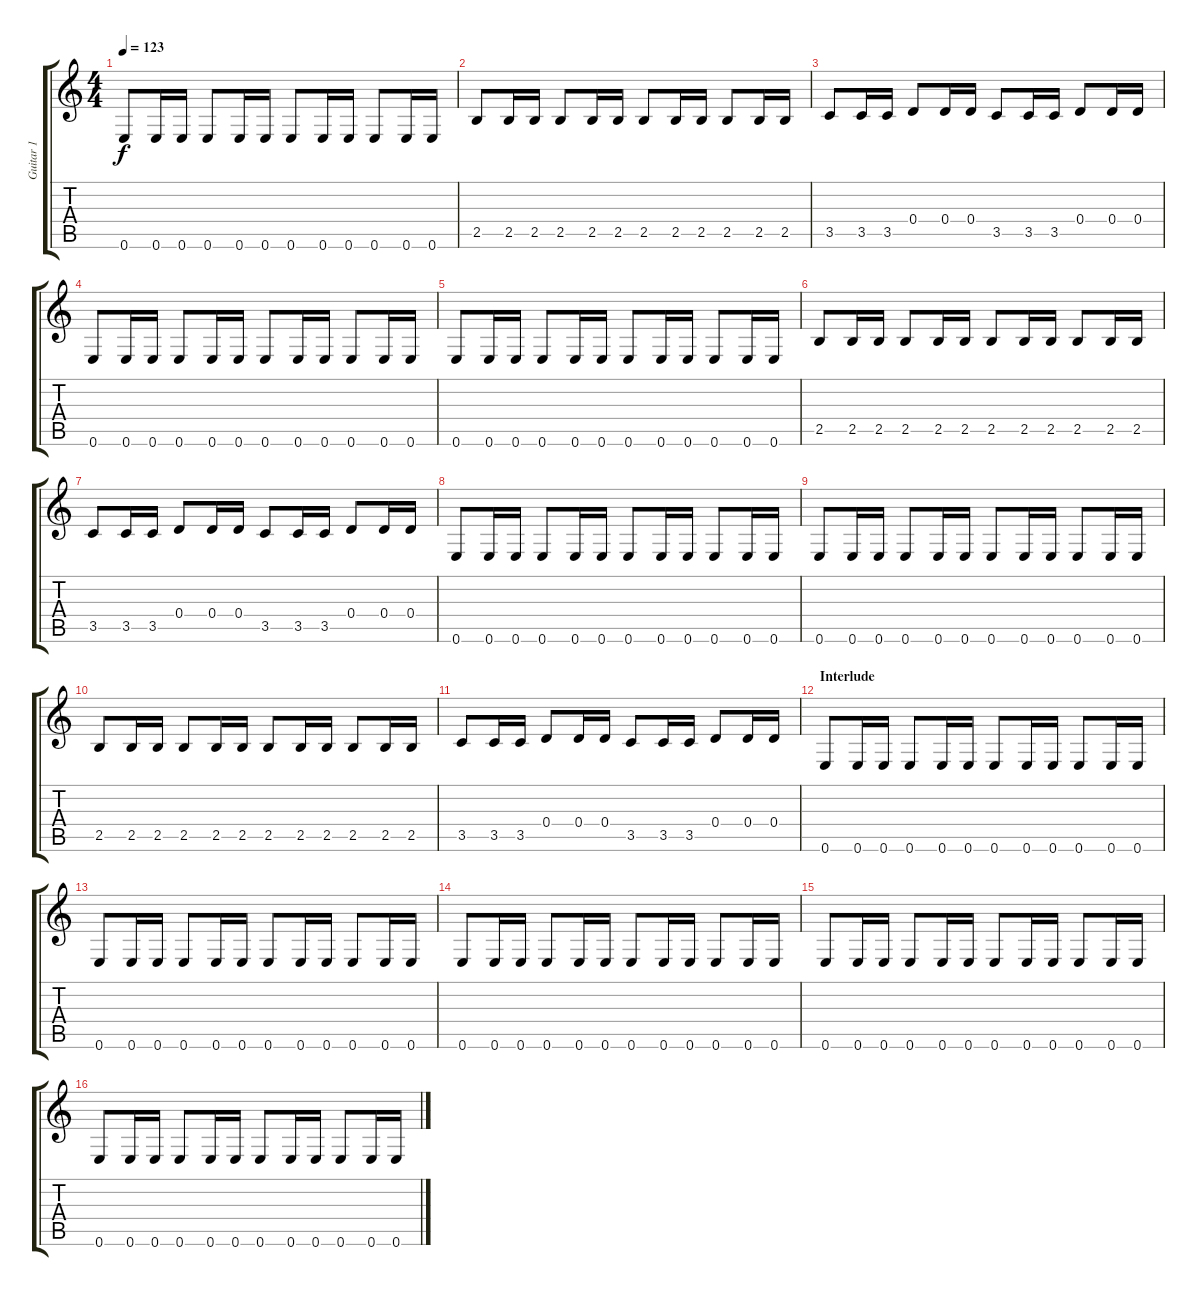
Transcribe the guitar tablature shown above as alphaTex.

\track ("Guitar 1" "Guitar 1") {instrument electricguitarmuted}
\staff {score tabs}
\tuning (E4 B3 G3 D3 A2 E2) {hide}
\ts (4 4)
\tempo 123
\clef g2
\ks c
0.6.8{dy f} 0.6.16 0.6.16 0.6.8 0.6.16 0.6.16 0.6.8 0.6.16 0.6.16 0.6.8 0.6.16 0.6.16 |
2.5.8 2.5.16 2.5.16 2.5.8 2.5.16 2.5.16 2.5.8 2.5.16 2.5.16 2.5.8 2.5.16 2.5.16 |
3.5.8 3.5.16 3.5.16 0.4.8 0.4.16 0.4.16 3.5.8 3.5.16 3.5.16 0.4.8 0.4.16 0.4.16 |
0.6.8 0.6.16 0.6.16 0.6.8 0.6.16 0.6.16 0.6.8 0.6.16 0.6.16 0.6.8 0.6.16 0.6.16 |
0.6.8 0.6.16 0.6.16 0.6.8 0.6.16 0.6.16 0.6.8 0.6.16 0.6.16 0.6.8 0.6.16 0.6.16 |
2.5.8 2.5.16 2.5.16 2.5.8 2.5.16 2.5.16 2.5.8 2.5.16 2.5.16 2.5.8 2.5.16 2.5.16 |
3.5.8 3.5.16 3.5.16 0.4.8 0.4.16 0.4.16 3.5.8 3.5.16 3.5.16 0.4.8 0.4.16 0.4.16 |
0.6.8 0.6.16 0.6.16 0.6.8 0.6.16 0.6.16 0.6.8 0.6.16 0.6.16 0.6.8 0.6.16 0.6.16 |
0.6.8 0.6.16 0.6.16 0.6.8 0.6.16 0.6.16 0.6.8 0.6.16 0.6.16 0.6.8 0.6.16 0.6.16 |
2.5.8 2.5.16 2.5.16 2.5.8 2.5.16 2.5.16 2.5.8 2.5.16 2.5.16 2.5.8 2.5.16 2.5.16 |
3.5.8 3.5.16 3.5.16 0.4.8 0.4.16 0.4.16 3.5.8 3.5.16 3.5.16 0.4.8 0.4.16 0.4.16 |
\section ("" "Interlude")
0.6.8 0.6.16 0.6.16 0.6.8 0.6.16 0.6.16 0.6.8 0.6.16 0.6.16 0.6.8 0.6.16 0.6.16 |
0.6.8 0.6.16 0.6.16 0.6.8 0.6.16 0.6.16 0.6.8 0.6.16 0.6.16 0.6.8 0.6.16 0.6.16 |
0.6.8 0.6.16 0.6.16 0.6.8 0.6.16 0.6.16 0.6.8 0.6.16 0.6.16 0.6.8 0.6.16 0.6.16 |
0.6.8 0.6.16 0.6.16 0.6.8 0.6.16 0.6.16 0.6.8 0.6.16 0.6.16 0.6.8 0.6.16 0.6.16 |
0.6.8 0.6.16 0.6.16 0.6.8 0.6.16 0.6.16 0.6.8 0.6.16 0.6.16 0.6.8 0.6.16 0.6.16
